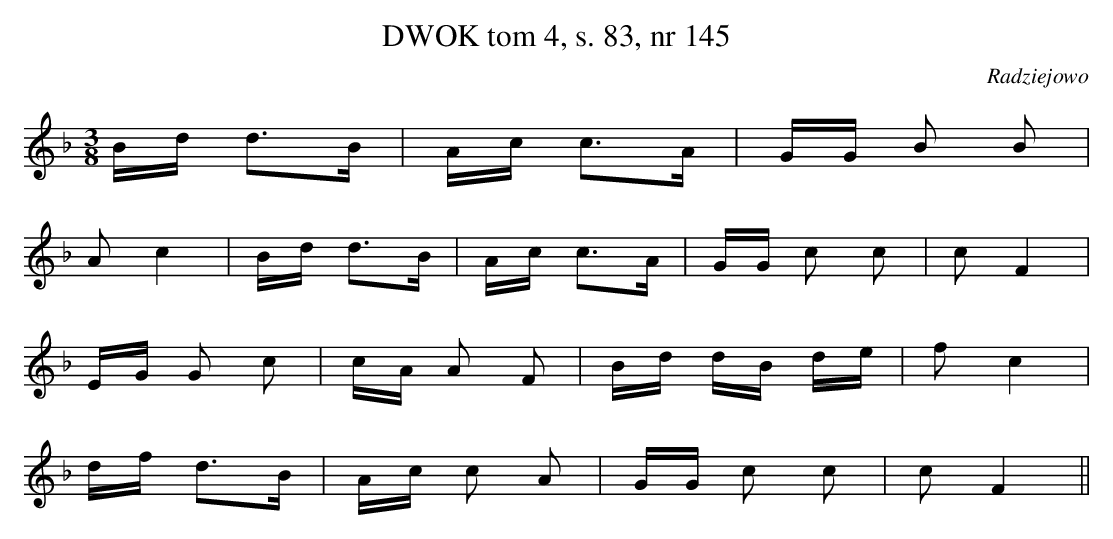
X:1
T:DWOK tom 4, s. 83, nr 145
L:1/16
O:Radziejowo
K:F
M:3/8
Bd d3B|Ac c3A|GG B2 B2|
A2 c4|Bd d3B|Ac c3A|GG c2 c2|c2 F4|
EG G2 c2|cA A2 F2|Bd dB de|f2 c4|
df d3B|Ac c2 A2|GG c2 c2|c2 F4||
